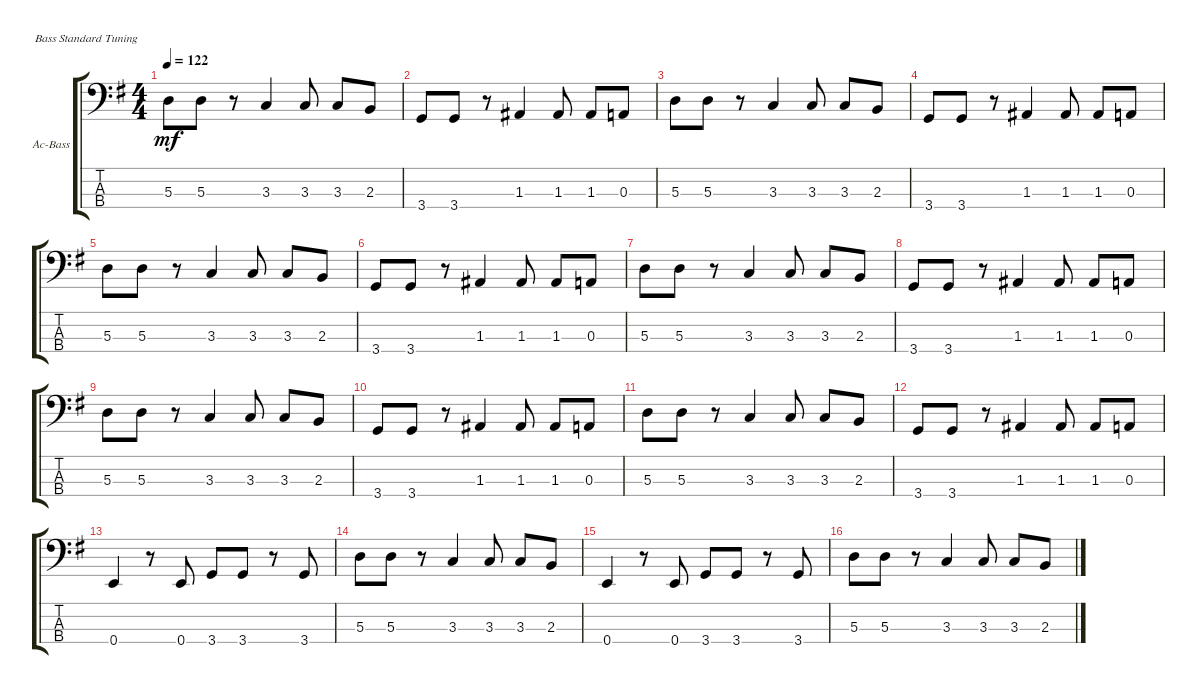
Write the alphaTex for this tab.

\defaultSystemsLayout 4
\bracketExtendMode groupsimilarinstruments
\firstSystemTrackNameOrientation horizontal
\otherSystemsTrackNameOrientation horizontal
\track ("Ac Bass" "Ac-Bass") {instrument electricbassfinger}
\staff {score tabs}
\tuning (G2 D2 A1 E1)
\ts (4 4)
\tempo 122
\clef f4
\scale
1.05549
\ks g
5.3.8{dy mf} 5.3.8 r.8 3.3.4 3.3.8 3.3.8 2.3.8 |
\scale
0.944515 3.4.8 3.4.8 r.8 1.3.4 1.3.8 1.3.8 0.3.8 |
\scale
1.05549 5.3.8 5.3.8 r.8 3.3.4 3.3.8 3.3.8 2.3.8 |
\scale
0.944515 3.4.8 3.4.8 r.8 1.3.4 1.3.8 1.3.8 0.3.8 |
\scale
1.05549 5.3.8 5.3.8 r.8 3.3.4 3.3.8 3.3.8 2.3.8 |
\scale
0.944515 3.4.8 3.4.8 r.8 1.3.4 1.3.8 1.3.8 0.3.8 |
\scale
1.05549 5.3.8 5.3.8 r.8 3.3.4 3.3.8 3.3.8 2.3.8 |
\scale
0.944515 3.4.8 3.4.8 r.8 1.3.4 1.3.8 1.3.8 0.3.8 |
\scale
1.05549 5.3.8 5.3.8 r.8 3.3.4 3.3.8 3.3.8 2.3.8 |
\scale
0.944515 3.4.8 3.4.8 r.8 1.3.4 1.3.8 1.3.8 0.3.8 |
\scale
1.05549 5.3.8 5.3.8 r.8 3.3.4 3.3.8 3.3.8 2.3.8 |
\scale
0.944515 3.4.8 3.4.8 r.8 1.3.4 1.3.8 1.3.8 0.3.8 |
\scale
1.05549 0.4.4 r.8 0.4.8 3.4.8 3.4.8 r.8 3.4.8 |
\scale
0.944515 5.3.8 5.3.8 r.8 3.3.4 3.3.8 3.3.8 2.3.8 |
\scale
1.05549 0.4.4 r.8 0.4.8 3.4.8 3.4.8 r.8 3.4.8 |
\scale
0.944515 5.3.8 5.3.8 r.8 3.3.4 3.3.8 3.3.8 2.3.8
